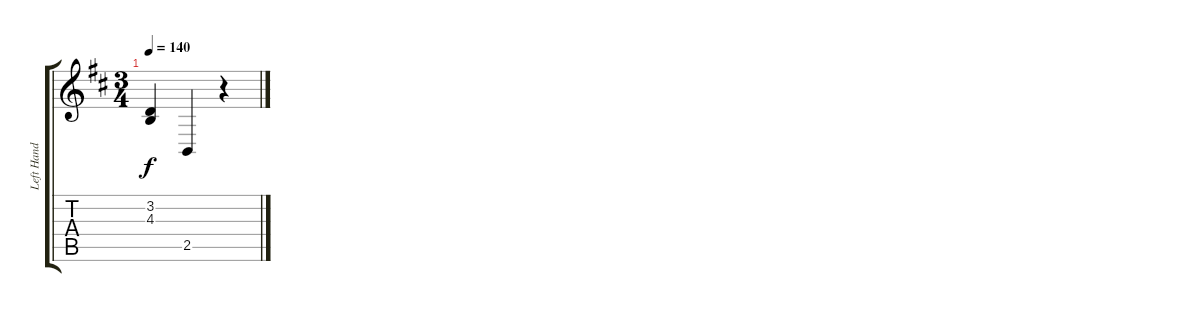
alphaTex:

\track ("Left Hand Rythem" "Left Hand ") {instrument acousticgrandpiano}
\staff {score tabs}
\tuning (E4 B3 G3 D3 A2 E2) {hide}
\ts (3 4)
\tempo 140
\clef g2
\ks d
(3.2 4.3).4{dy f} 2.5.4 r.4
